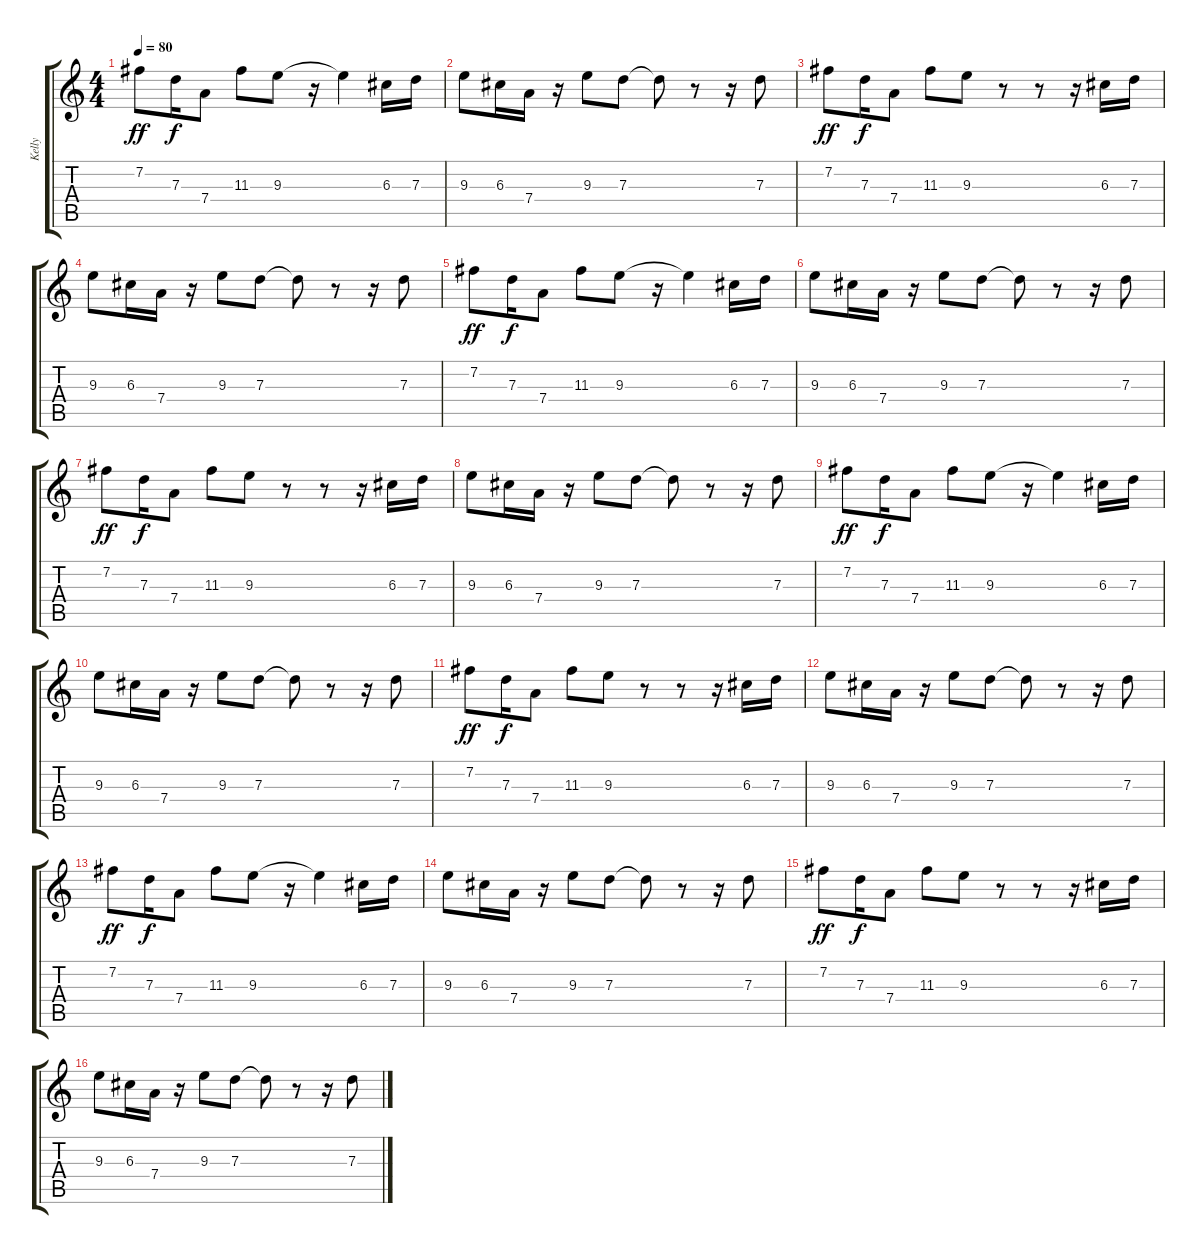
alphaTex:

\track ("Kelly" "Kelly") {instrument acousticguitarnylon}
\staff {score tabs}
\tuning (E4 B3 G3 D3 A2 E2) {hide}
\ts (4 4)
\tempo 80
\clef g2
\ks c
7.2.8{dy ff} 7.3.16{dy f} 7.4.8 11.3.8 9.3.8 r.16 9.3{t}.4 6.3.16 7.3.16 |
9.3.8 6.3.16 7.4.16 r.16 9.3.8 7.3.8 7.3{t}.8 r.8 r.16 7.3.8 |
7.2.8{dy ff} 7.3.16{dy f} 7.4.8 11.3.8 9.3.8 r.8 r.8 r.16 6.3.16 7.3.16 |
9.3.8 6.3.16 7.4.16 r.16 9.3.8 7.3.8 7.3{t}.8 r.8 r.16 7.3.8 |
7.2.8{dy ff} 7.3.16{dy f} 7.4.8 11.3.8 9.3.8 r.16 9.3{t}.4 6.3.16 7.3.16 |
9.3.8 6.3.16 7.4.16 r.16 9.3.8 7.3.8 7.3{t}.8 r.8 r.16 7.3.8 |
7.2.8{dy ff} 7.3.16{dy f} 7.4.8 11.3.8 9.3.8 r.8 r.8 r.16 6.3.16 7.3.16 |
9.3.8 6.3.16 7.4.16 r.16 9.3.8 7.3.8 7.3{t}.8 r.8 r.16 7.3.8 |
7.2.8{dy ff} 7.3.16{dy f} 7.4.8 11.3.8 9.3.8 r.16 9.3{t}.4 6.3.16 7.3.16 |
9.3.8 6.3.16 7.4.16 r.16 9.3.8 7.3.8 7.3{t}.8 r.8 r.16 7.3.8 |
7.2.8{dy ff} 7.3.16{dy f} 7.4.8 11.3.8 9.3.8 r.8 r.8 r.16 6.3.16 7.3.16 |
9.3.8 6.3.16 7.4.16 r.16 9.3.8 7.3.8 7.3{t}.8 r.8 r.16 7.3.8 |
7.2.8{dy ff} 7.3.16{dy f} 7.4.8 11.3.8 9.3.8 r.16 9.3{t}.4 6.3.16 7.3.16 |
9.3.8 6.3.16 7.4.16 r.16 9.3.8 7.3.8 7.3{t}.8 r.8 r.16 7.3.8 |
7.2.8{dy ff} 7.3.16{dy f} 7.4.8 11.3.8 9.3.8 r.8 r.8 r.16 6.3.16 7.3.16 |
9.3.8 6.3.16 7.4.16 r.16 9.3.8 7.3.8 7.3{t}.8 r.8 r.16 7.3.8
